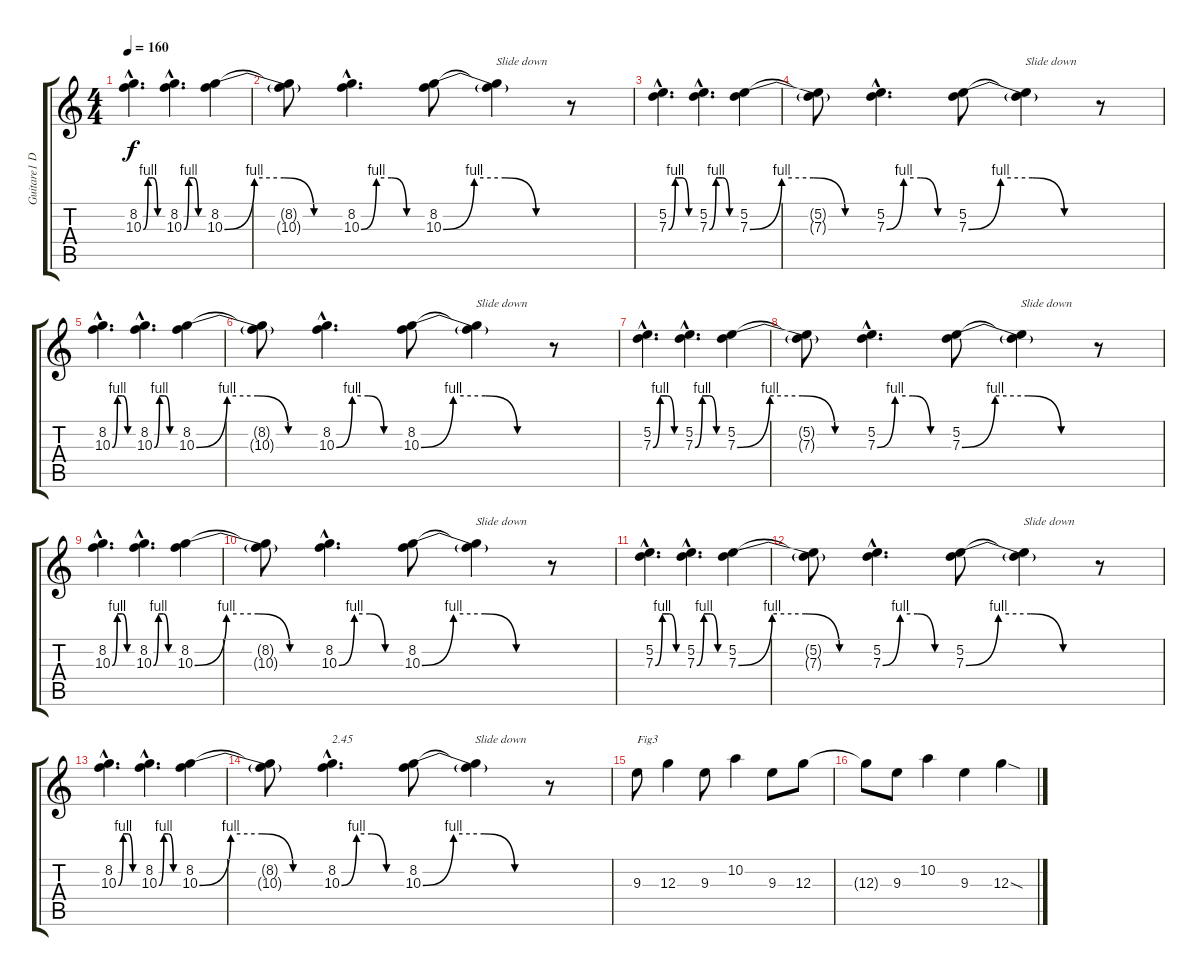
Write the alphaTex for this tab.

\track ("Guitare1 Dr-D" "Guitare1 D") {instrument distortionguitar}
\staff {score tabs}
\tuning (E4 B3 G3 D3 A2 D2) {hide}
\ts (4 4)
\tempo 160
\clef g2
\ks c
(8.2{hac} 10.3{be (custom 0 0 15 4 30 4 45 0 60 0) hac}).4{d dy f} (8.2{hac} 10.3{be (custom 0 0 15 4 30 4 45 0 60 0) hac}).4{d} (8.2 10.3{be (custom 0 0 15 4 30 4 45 0 60 0)}).4 |
(8.2{t} 10.3{t}).8 (8.2{hac} 10.3{be (custom 0 0 15 4 30 4 45 0 60 0) hac}).4{d} (8.2 10.3{be (custom 0 0 15 4 30 4 45 0 60 0)}).8 (8.2{t} 10.3{t}).4{txt "Slide down"} r.8 |
(5.2{hac} 7.3{be (custom 0 0 15 4 30 4 45 0 60 0) hac}).4{d} (5.2{hac} 7.3{be (custom 0 0 15 4 30 4 45 0 60 0) hac}).4{d} (5.2 7.3{be (custom 0 0 15 4 30 4 45 0 60 0)}).4 |
(5.2{t} 7.3{t}).8 (5.2{hac} 7.3{be (custom 0 0 15 4 30 4 45 0 60 0) hac}).4{d} (5.2 7.3{be (custom 0 0 15 4 30 4 45 0 60 0)}).8 (5.2{t} 7.3{t}).4{txt "Slide down"} r.8 |
(8.2{hac} 10.3{be (custom 0 0 15 4 30 4 45 0 60 0) hac}).4{d} (8.2{hac} 10.3{be (custom 0 0 15 4 30 4 45 0 60 0) hac}).4{d} (8.2 10.3{be (custom 0 0 15 4 30 4 45 0 60 0)}).4 |
(8.2{t} 10.3{t}).8 (8.2{hac} 10.3{be (custom 0 0 15 4 30 4 45 0 60 0) hac}).4{d} (8.2 10.3{be (custom 0 0 15 4 30 4 45 0 60 0)}).8 (8.2{t} 10.3{t}).4{txt "Slide down"} r.8 |
(5.2{hac} 7.3{be (custom 0 0 15 4 30 4 45 0 60 0) hac}).4{d} (5.2{hac} 7.3{be (custom 0 0 15 4 30 4 45 0 60 0) hac}).4{d} (5.2 7.3{be (custom 0 0 15 4 30 4 45 0 60 0)}).4 |
(5.2{t} 7.3{t}).8 (5.2{hac} 7.3{be (custom 0 0 15 4 30 4 45 0 60 0) hac}).4{d} (5.2 7.3{be (custom 0 0 15 4 30 4 45 0 60 0)}).8 (5.2{t} 7.3{t}).4{txt "Slide down"} r.8 |
(8.2{hac} 10.3{be (custom 0 0 15 4 30 4 45 0 60 0) hac}).4{d} (8.2{hac} 10.3{be (custom 0 0 15 4 30 4 45 0 60 0) hac}).4{d} (8.2 10.3{be (custom 0 0 15 4 30 4 45 0 60 0)}).4 |
(8.2{t} 10.3{t}).8 (8.2{hac} 10.3{be (custom 0 0 15 4 30 4 45 0 60 0) hac}).4{d} (8.2 10.3{be (custom 0 0 15 4 30 4 45 0 60 0)}).8 (8.2{t} 10.3{t}).4{txt "Slide down"} r.8 |
(5.2{hac} 7.3{be (custom 0 0 15 4 30 4 45 0 60 0) hac}).4{d} (5.2{hac} 7.3{be (custom 0 0 15 4 30 4 45 0 60 0) hac}).4{d} (5.2 7.3{be (custom 0 0 15 4 30 4 45 0 60 0)}).4 |
(5.2{t} 7.3{t}).8 (5.2{hac} 7.3{be (custom 0 0 15 4 30 4 45 0 60 0) hac}).4{d} (5.2 7.3{be (custom 0 0 15 4 30 4 45 0 60 0)}).8 (5.2{t} 7.3{t}).4{txt "Slide down"} r.8 |
(8.2{hac} 10.3{be (custom 0 0 15 4 30 4 45 0 60 0) hac}).4{d} (8.2{hac} 10.3{be (custom 0 0 15 4 30 4 45 0 60 0) hac}).4{d} (8.2 10.3{be (custom 0 0 15 4 30 4 45 0 60 0)}).4 |
(8.2{t} 10.3{t}).8 (8.2{hac} 10.3{be (custom 0 0 15 4 30 4 45 0 60 0) hac}).4{d txt "2.45"} (8.2 10.3{be (custom 0 0 15 4 30 4 45 0 60 0)}).8 (8.2{t} 10.3{t}).4{txt "Slide down"} r.8 |
9.3.8{txt "Fig3"} 12.3.4 9.3.8 10.2.4 9.3.8 12.3.8 |
12.3{t}.8 9.3.8 10.2.4 9.3.4 12.3{sod}.4
